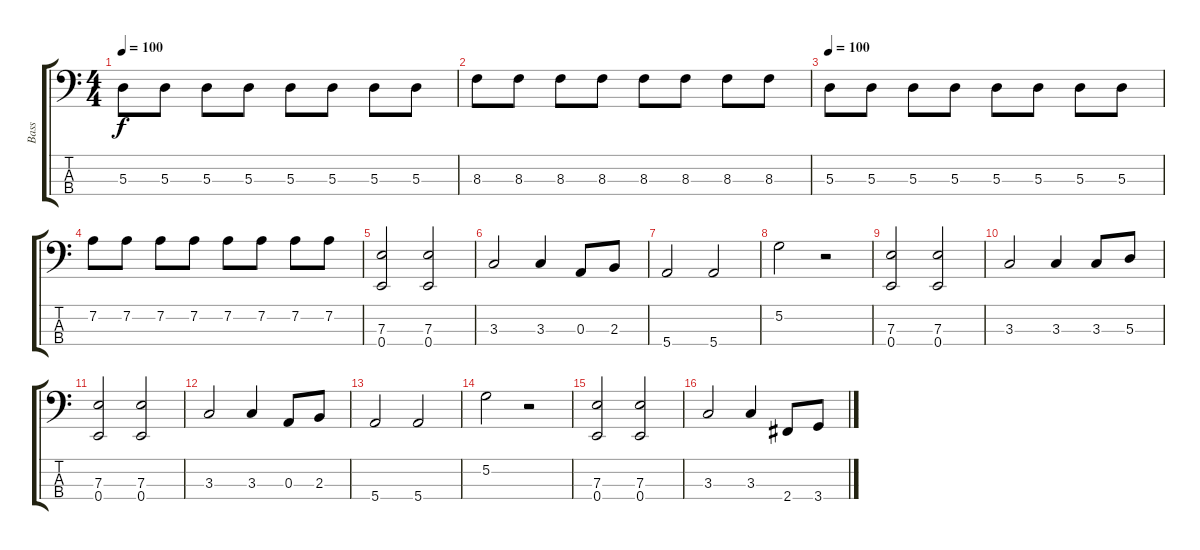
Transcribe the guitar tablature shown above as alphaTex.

\track ("Bass" "Bass") {instrument electricbassfinger}
\staff {score tabs}
\tuning (G2 D2 A1 E1) {hide}
\ts (4 4)
\tempo 100
\clef f4
\ks c
5.3.8{dy f} 5.3.8 5.3.8 5.3.8 5.3.8 5.3.8 5.3.8 5.3.8 |
8.3.8 8.3.8 8.3.8 8.3.8 8.3.8 8.3.8 8.3.8 8.3.8 |
\tempo 100
5.3.8 5.3.8 5.3.8 5.3.8 5.3.8 5.3.8 5.3.8 5.3.8 |
7.2.8 7.2.8 7.2.8 7.2.8 7.2.8 7.2.8 7.2.8 7.2.8 |
(7.3 0.4).2 (7.3 0.4).2 |
3.3.2 3.3.4 0.3.8 2.3.8 |
5.4.2 5.4.2 |
5.2.2 r.2 |
(7.3 0.4).2 (7.3 0.4).2 |
3.3.2 3.3.4 3.3.8 5.3.8 |
(7.3 0.4).2 (7.3 0.4).2 |
3.3.2 3.3.4 0.3.8 2.3.8 |
5.4.2 5.4.2 |
5.2.2 r.2 |
(7.3 0.4).2 (7.3 0.4).2 |
3.3.2 3.3.4 2.4.8 3.4.8
